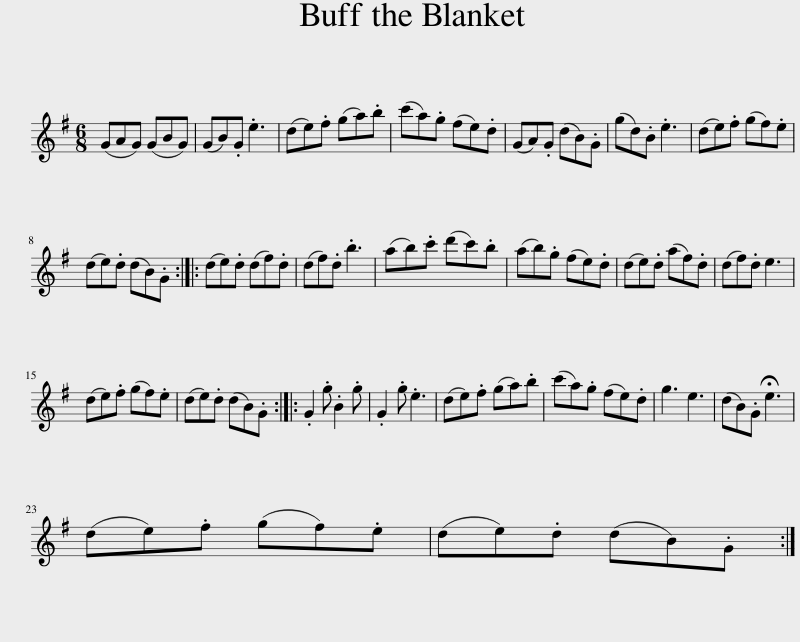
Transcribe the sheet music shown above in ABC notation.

X:1
L:1/8
M:6/8
I:linebreak $
K:G
V:1 treble
V:1
 (GAG) (GBG) | (GB).G .e3 | (de).f (ga).b | (c'a).g (fe).d | (GA).G (dB).G | %5
 (gd).B .e3 | (de).f (gf).e |$ (de).d (dB).G :: (de).d (df).d | (df).d .b3 | %10
 (ab).c' (d'c').b | (ab).g (fe).d | (de).d (af).d | (df).d e3 |$ (de).f (gf).e | %15
 (de).d (dB).G :: .G2 .g .B2 .g | .G2 .g .e3 | (de).f (ga).b | (c'a).g (fe).d | %20
 g3 e3 | (dB).G !fermata!e3 |$ (de).f (gf).e | (de).d (dB).G :| %24
